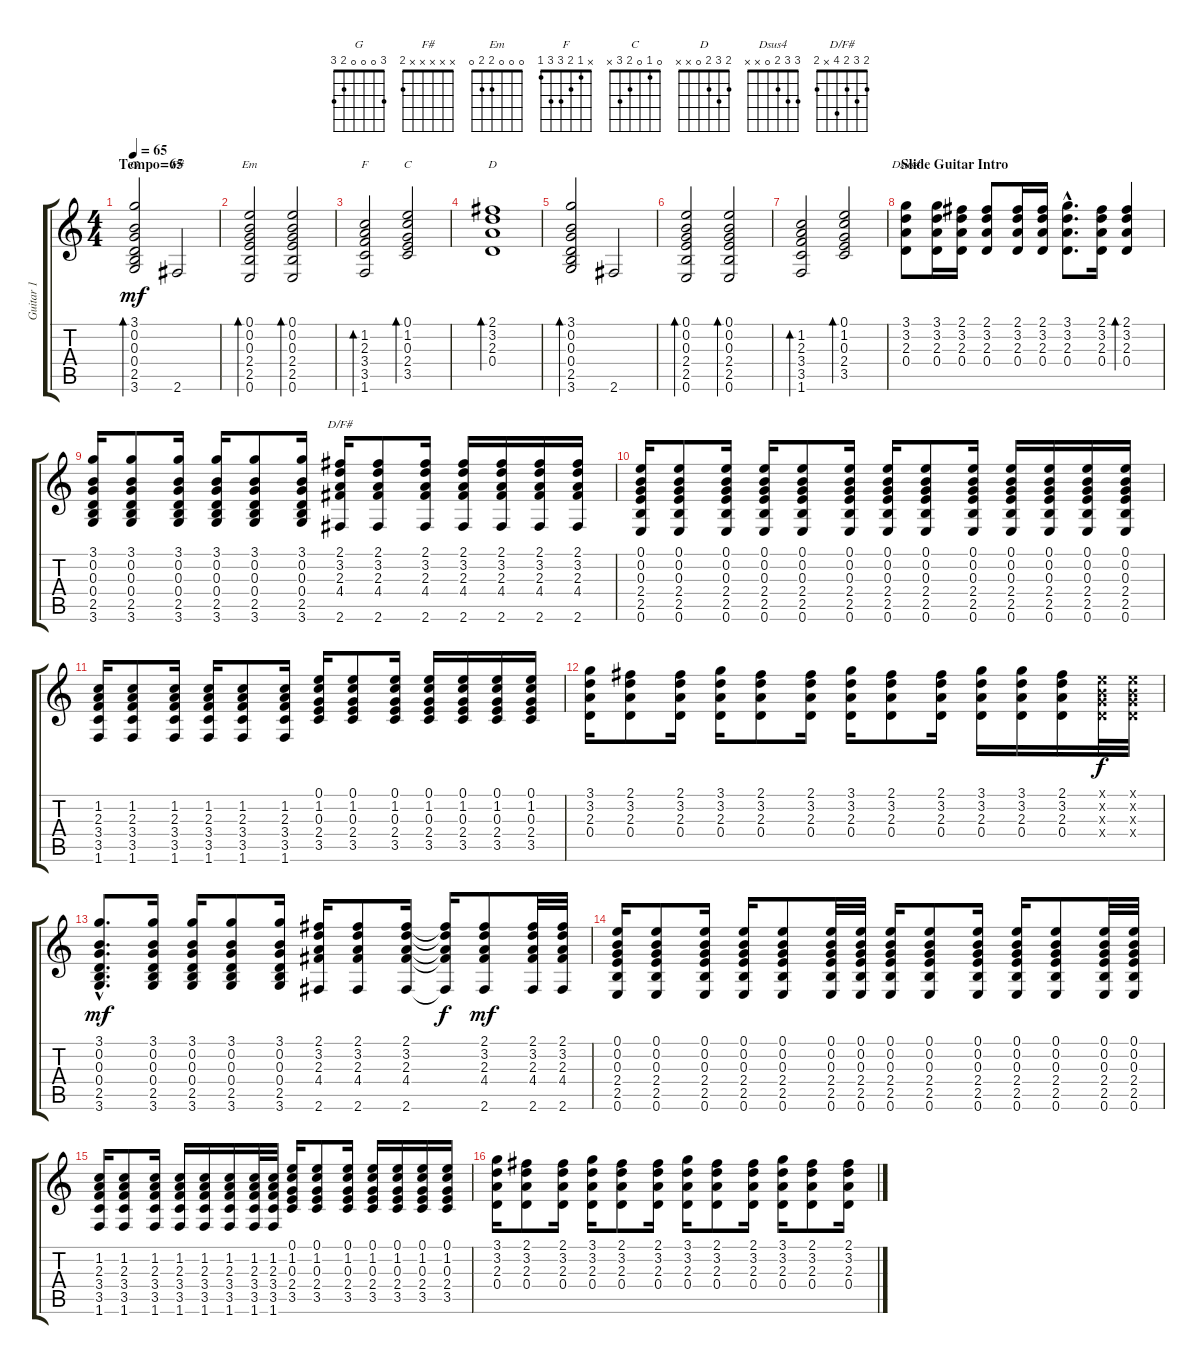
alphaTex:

\track ("Guitar 1" "Guitar 1") {instrument acousticguitarnylon}
\staff {score tabs}
\tuning (E4 B3 G3 D3 A2 E2) {hide}
\chord ("G" 3 0 0 0 2 3)
\chord ("F#" x x x x x 2)
\chord ("Em" 0 0 0 2 2 0)
\chord ("F" x 1 2 3 3 1)
\chord ("C" 0 1 0 2 3 x)
\chord ("D" 2 3 2 0 x x)
\chord ("Dsus4" 3 3 2 0 x x)
\chord ("D/F#" 2 3 2 4 x 2)
\ts (4 4)
\section ("" "Tempo=65")
\tempo 65
\clef g2
\ks c
(3.1 0.2 0.3 0.4 2.5 3.6).2{bd 60 ch "G" dy mf instrument acousticguitarnylon} 2.6.2{ch "F#"} |
(0.1 0.2 0.3 2.4 2.5 0.6).2{bd 60 ch "Em"} (0.1 0.2 0.3 2.4 2.5 0.6).2{bd 60} |
(1.2 2.3 3.4 3.5 1.6).2{bd 60 ch "F"} (0.1 1.2 0.3 2.4 3.5).2{bd 60 ch "C"} |
(2.1 3.2 2.3 0.4).1{bd 60 ch "D"} |
(3.1 0.2 0.3 0.4 2.5 3.6).2{bd 60} 2.6.2 |
(0.1 0.2 0.3 2.4 2.5 0.6).2{bd 60} (0.1 0.2 0.3 2.4 2.5 0.6).2{bd 60} |
(1.2 2.3 3.4 3.5 1.6).2{bd 60} (0.1 1.2 0.3 2.4 3.5).2{bd 60} |
\section ("" "Slide Guitar Intro")
(3.1 3.2 2.3 0.4).8{ch "Dsus4"} (3.1 3.2 2.3 0.4).16 (2.1 3.2 2.3 0.4).16 (2.1 3.2 2.3 0.4).8 (2.1 3.2 2.3 0.4).16 (2.1 3.2 2.3 0.4).16 (3.1{hac} 3.2{hac} 2.3{hac} 0.4{hac}).8{d} (2.1 3.2 2.3 0.4).16 (2.1 3.2 2.3 0.4).4{bd 60} |
(3.1 0.2 0.3 0.4 2.5 3.6).16 (3.1 0.2 0.3 0.4 2.5 3.6).8 (3.1 0.2 0.3 0.4 2.5 3.6).16 (3.1 0.2 0.3 0.4 2.5 3.6).16 (3.1 0.2 0.3 0.4 2.5 3.6).8 (3.1 0.2 0.3 0.4 2.5 3.6).16 (2.1 3.2 2.3 4.4 2.6).16{ch "D/F#"} (2.1 3.2 2.3 4.4 2.6).8 (2.1 3.2 2.3 4.4 2.6).16 (2.1 3.2 2.3 4.4 2.6).16 (2.1 3.2 2.3 4.4 2.6).16 (2.1 3.2 2.3 4.4 2.6).16 (2.1 3.2 2.3 4.4 2.6).16 |
(0.1 0.2 0.3 2.4 2.5 0.6).16 (0.1 0.2 0.3 2.4 2.5 0.6).8 (0.1 0.2 0.3 2.4 2.5 0.6).16 (0.1 0.2 0.3 2.4 2.5 0.6).16 (0.1 0.2 0.3 2.4 2.5 0.6).8 (0.1 0.2 0.3 2.4 2.5 0.6).16 (0.1 0.2 0.3 2.4 2.5 0.6).16 (0.1 0.2 0.3 2.4 2.5 0.6).8 (0.1 0.2 0.3 2.4 2.5 0.6).16 (0.1 0.2 0.3 2.4 2.5 0.6).16 (0.1 0.2 0.3 2.4 2.5 0.6).16 (0.1 0.2 0.3 2.4 2.5 0.6).16 (0.1 0.2 0.3 2.4 2.5 0.6).16 |
(1.2 2.3 3.4 3.5 1.6).16 (1.2 2.3 3.4 3.5 1.6).8 (1.2 2.3 3.4 3.5 1.6).16 (1.2 2.3 3.4 3.5 1.6).16 (1.2 2.3 3.4 3.5 1.6).8 (1.2 2.3 3.4 3.5 1.6).16 (0.1 1.2 0.3 2.4 3.5).16 (0.1 1.2 0.3 2.4 3.5).8 (0.1 1.2 0.3 2.4 3.5).16 (0.1 1.2 0.3 2.4 3.5).16 (0.1 1.2 0.3 2.4 3.5).16 (0.1 1.2 0.3 2.4 3.5).16 (0.1 1.2 0.3 2.4 3.5).16 |
(3.1 3.2 2.3 0.4).16 (2.1 3.2 2.3 0.4).8 (2.1 3.2 2.3 0.4).16 (3.1 3.2 2.3 0.4).16 (2.1 3.2 2.3 0.4).8 (2.1 3.2 2.3 0.4).16 (3.1 3.2 2.3 0.4).16 (2.1 3.2 2.3 0.4).8 (2.1 3.2 2.3 0.4).16 (3.1 3.2 2.3 0.4).16 (3.1 3.2 2.3 0.4).16 (2.1 3.2 2.3 0.4).16 (0.1{x} 0.2{x} 0.3{x} 0.4{x}).32{dy f} (0.1{x} 0.2{x} 0.3{x} 0.4{x}).32 |
(3.1{hac} 0.2{hac} 0.3{hac} 0.4{hac} 2.5{hac} 3.6{hac}).8{d dy mf} (3.1 0.2 0.3 0.4 2.5 3.6).16 (3.1 0.2 0.3 0.4 2.5 3.6).16 (3.1 0.2 0.3 0.4 2.5 3.6).8 (3.1 0.2 0.3 0.4 2.5 3.6).16 (2.1 3.2 2.3 4.4 2.6).16 (2.1 3.2 2.3 4.4 2.6).8 (2.1 3.2 2.3 4.4 2.6).16 (2.1{t} 3.2{t} 2.3{t} 4.4{t} 2.6{t}).16{dy f} (2.1 3.2 2.3 4.4 2.6).8{dy mf} (2.1 3.2 2.3 4.4 2.6).32 (2.1 3.2 2.3 4.4 2.6).32 |
(0.1 0.2 0.3 2.4 2.5 0.6).16 (0.1 0.2 0.3 2.4 2.5 0.6).8 (0.1 0.2 0.3 2.4 2.5 0.6).16 (0.1 0.2 0.3 2.4 2.5 0.6).16 (0.1 0.2 0.3 2.4 2.5 0.6).8 (0.1 0.2 0.3 2.4 2.5 0.6).32 (0.1 0.2 0.3 2.4 2.5 0.6).32 (0.1 0.2 0.3 2.4 2.5 0.6).16 (0.1 0.2 0.3 2.4 2.5 0.6).8 (0.1 0.2 0.3 2.4 2.5 0.6).16 (0.1 0.2 0.3 2.4 2.5 0.6).16 (0.1 0.2 0.3 2.4 2.5 0.6).8 (0.1 0.2 0.3 2.4 2.5 0.6).32 (0.1 0.2 0.3 2.4 2.5 0.6).32 |
(1.2 2.3 3.4 3.5 1.6).16 (1.2 2.3 3.4 3.5 1.6).8 (1.2 2.3 3.4 3.5 1.6).16 (1.2 2.3 3.4 3.5 1.6).16 (1.2 2.3 3.4 3.5 1.6).16 (1.2 2.3 3.4 3.5 1.6).16 (1.2 2.3 3.4 3.5 1.6).32 (1.2 2.3 3.4 3.5 1.6).32 (0.1 1.2 0.3 2.4 3.5).16 (0.1 1.2 0.3 2.4 3.5).8 (0.1 1.2 0.3 2.4 3.5).16 (0.1 1.2 0.3 2.4 3.5).16 (0.1 1.2 0.3 2.4 3.5).16 (0.1 1.2 0.3 2.4 3.5).16 (0.1 1.2 0.3 2.4 3.5).16 |
(3.1 3.2 2.3 0.4).16 (2.1 3.2 2.3 0.4).8 (2.1 3.2 2.3 0.4).16 (3.1 3.2 2.3 0.4).16 (2.1 3.2 2.3 0.4).8 (2.1 3.2 2.3 0.4).16 (3.1 3.2 2.3 0.4).16 (2.1 3.2 2.3 0.4).8 (2.1 3.2 2.3 0.4).16 (3.1 3.2 2.3 0.4).16 (2.1 3.2 2.3 0.4).8 (2.1 3.2 2.3 0.4).16
